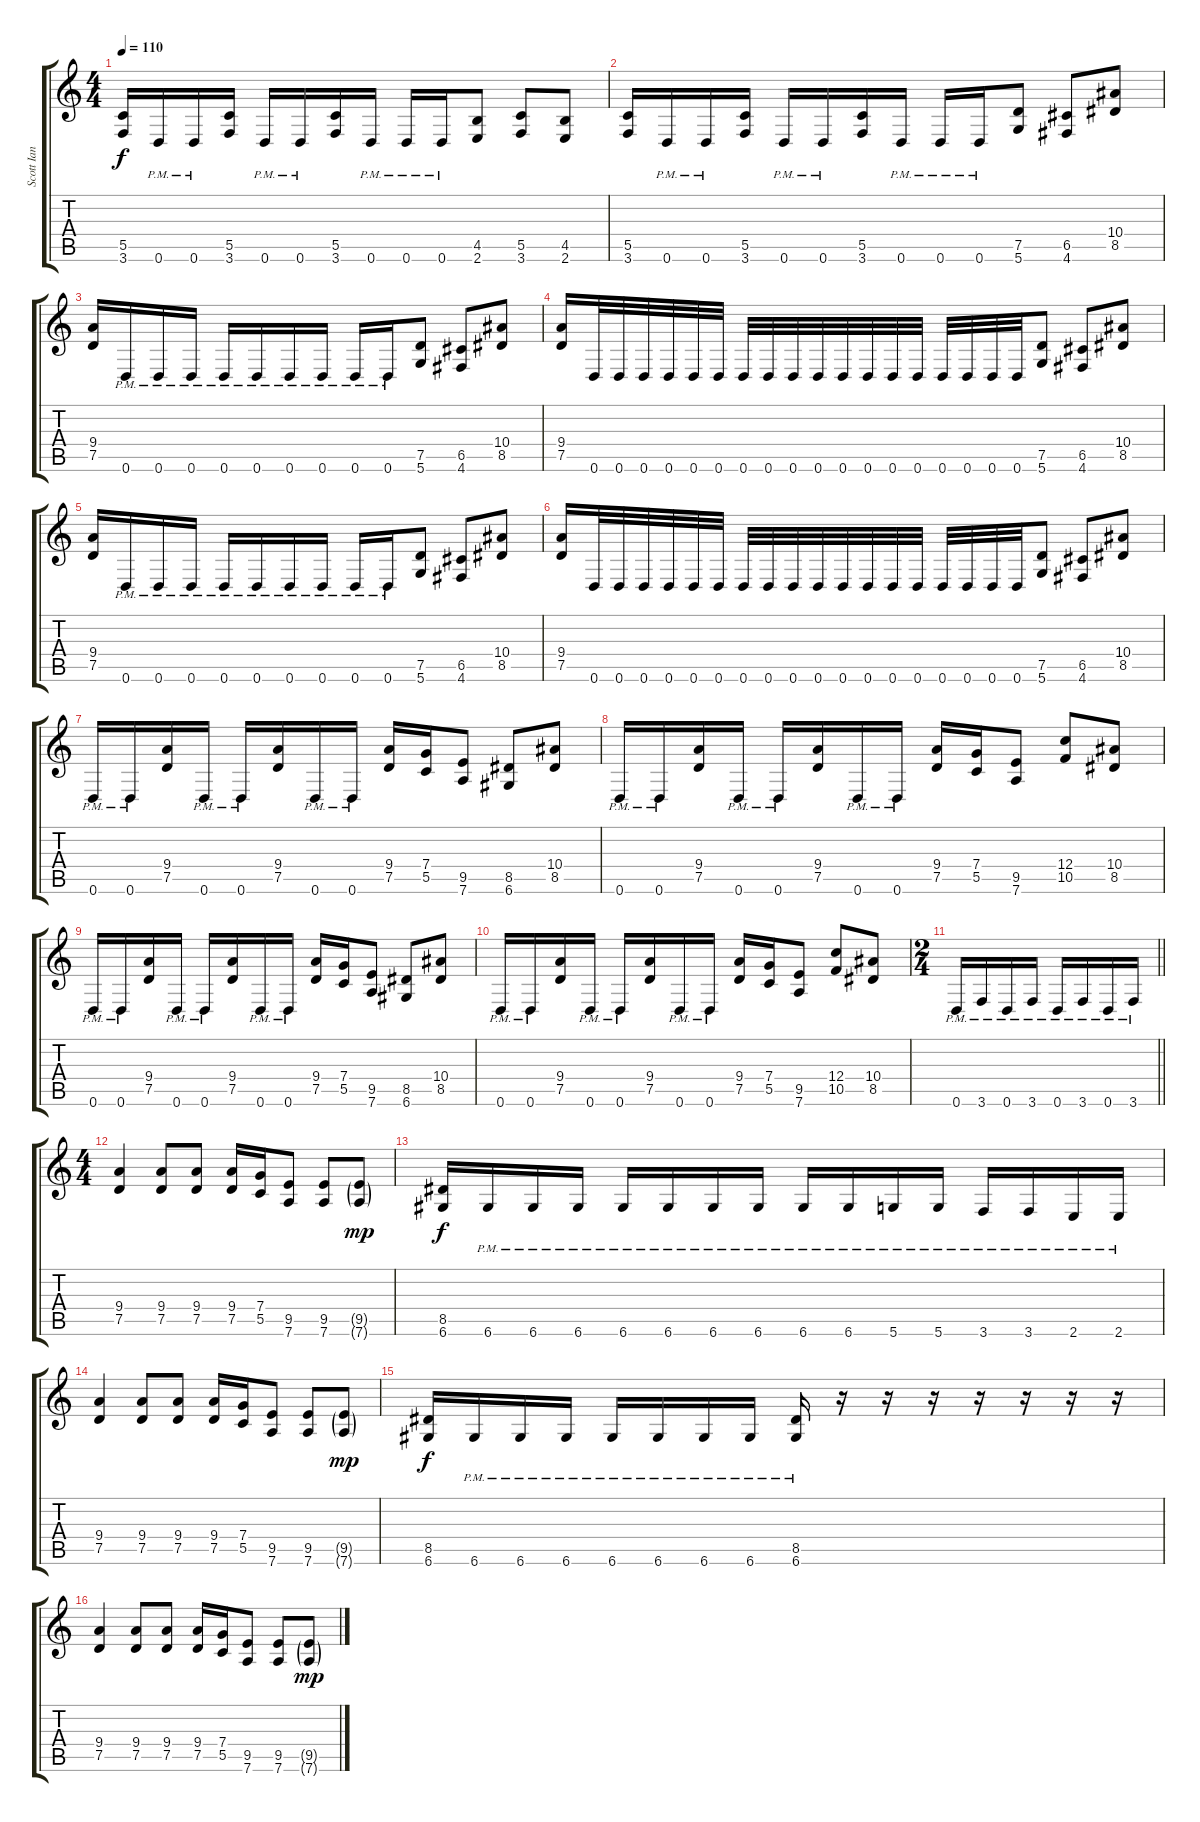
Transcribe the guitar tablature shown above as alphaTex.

\track ("Scott Ian" "Scott Ian") {instrument distortionguitar}
\staff {score tabs}
\tuning (D4 A3 F3 C3 G2 D2) {hide}
\ts (4 4)
\tempo 110
\clef g2
\ks c
(5.5 3.6).16{dy f} 0.6{pm}.16 0.6{pm}.16 (5.5 3.6).16 0.6{pm}.16 0.6{pm}.16 (5.5 3.6).16 0.6{pm}.16 0.6{pm}.16 0.6{pm}.16 (4.5 2.6).8 (5.5 3.6).8 (4.5 2.6).8 |
(5.5 3.6).16 0.6{pm}.16 0.6{pm}.16 (5.5 3.6).16 0.6{pm}.16 0.6{pm}.16 (5.5 3.6).16 0.6{pm}.16 0.6{pm}.16 0.6{pm}.16 (7.5 5.6).8 (6.5 4.6).8 (10.4 8.5).8 |
(9.4 7.5).16 0.6{pm}.16 0.6{pm}.16 0.6{pm}.16 0.6{pm}.16 0.6{pm}.16 0.6{pm}.16 0.6{pm}.16 0.6{pm}.16 0.6{pm}.16 (7.5 5.6).8 (6.5 4.6).8 (10.4 8.5).8 |
(9.4 7.5).16 0.6.32 0.6.32 0.6.32 0.6.32 0.6.32 0.6.32 0.6.32 0.6.32 0.6.32 0.6.32 0.6.32 0.6.32 0.6.32 0.6.32 0.6.32 0.6.32 0.6.32 0.6.32 (7.5 5.6).8 (6.5 4.6).8 (10.4 8.5).8 |
(9.4 7.5).16 0.6{pm}.16 0.6{pm}.16 0.6{pm}.16 0.6{pm}.16 0.6{pm}.16 0.6{pm}.16 0.6{pm}.16 0.6{pm}.16 0.6{pm}.16 (7.5 5.6).8 (6.5 4.6).8 (10.4 8.5).8 |
(9.4 7.5).16 0.6.32 0.6.32 0.6.32 0.6.32 0.6.32 0.6.32 0.6.32 0.6.32 0.6.32 0.6.32 0.6.32 0.6.32 0.6.32 0.6.32 0.6.32 0.6.32 0.6.32 0.6.32 (7.5 5.6).8 (6.5 4.6).8 (10.4 8.5).8 |
0.6{pm}.16 0.6{pm}.16 (9.4 7.5).16 0.6{pm}.16 0.6{pm}.16 (9.4 7.5).16 0.6{pm}.16 0.6{pm}.16 (9.4 7.5).16 (7.4 5.5).16 (9.5 7.6).8 (8.5 6.6).8 (10.4 8.5).8 |
0.6{pm}.16 0.6{pm}.16 (9.4 7.5).16 0.6{pm}.16 0.6{pm}.16 (9.4 7.5).16 0.6{pm}.16 0.6{pm}.16 (9.4 7.5).16 (7.4 5.5).16 (9.5 7.6).8 (12.4 10.5).8 (10.4 8.5).8 |
0.6{pm}.16 0.6{pm}.16 (9.4 7.5).16 0.6{pm}.16 0.6{pm}.16 (9.4 7.5).16 0.6{pm}.16 0.6{pm}.16 (9.4 7.5).16 (7.4 5.5).16 (9.5 7.6).8 (8.5 6.6).8 (10.4 8.5).8 |
0.6{pm}.16 0.6{pm}.16 (9.4 7.5).16 0.6{pm}.16 0.6{pm}.16 (9.4 7.5).16 0.6{pm}.16 0.6{pm}.16 (9.4 7.5).16 (7.4 5.5).16 (9.5 7.6).8 (12.4 10.5).8 (10.4 8.5).8 |
\ts (2 4)
\barLineRight lightlight
0.6{pm}.16 3.6{pm}.16 0.6{pm}.16 3.6{pm}.16 0.6{pm}.16 3.6{pm}.16 0.6{pm}.16 3.6{pm}.16 |
\ts (4 4)
(9.4 7.5).4 (9.4 7.5).8 (9.4 7.5).8 (9.4 7.5).16 (7.4 5.5).16 (9.5 7.6).8 (9.5 7.6).8 (9.5{g} 7.6{g}).8{dy mp} |
(8.5 6.6).16{dy f} 6.6{pm}.16 6.6{pm}.16 6.6{pm}.16 6.6{pm}.16 6.6{pm}.16 6.6{pm}.16 6.6{pm}.16 6.6{pm}.16 6.6{pm}.16 5.6{pm}.16 5.6{pm}.16 3.6{pm}.16 3.6{pm}.16 2.6{pm}.16 2.6{pm}.16 |
(9.4 7.5).4 (9.4 7.5).8 (9.4 7.5).8 (9.4 7.5).16 (7.4 5.5).16 (9.5 7.6).8 (9.5 7.6).8 (9.5{g} 7.6{g}).8{dy mp} |
(8.5 6.6).16{dy f} 6.6{pm}.16 6.6{pm}.16 6.6{pm}.16 6.6{pm}.16 6.6{pm}.16 6.6{pm}.16 6.6{pm}.16 (8.5 6.6{pm}).16 r.16 r.16 r.16 r.16 r.16 r.16 r.16 |
(9.4 7.5).4 (9.4 7.5).8 (9.4 7.5).8 (9.4 7.5).16 (7.4 5.5).16 (9.5 7.6).8 (9.5 7.6).8 (9.5{g} 7.6{g}).8{dy mp}
